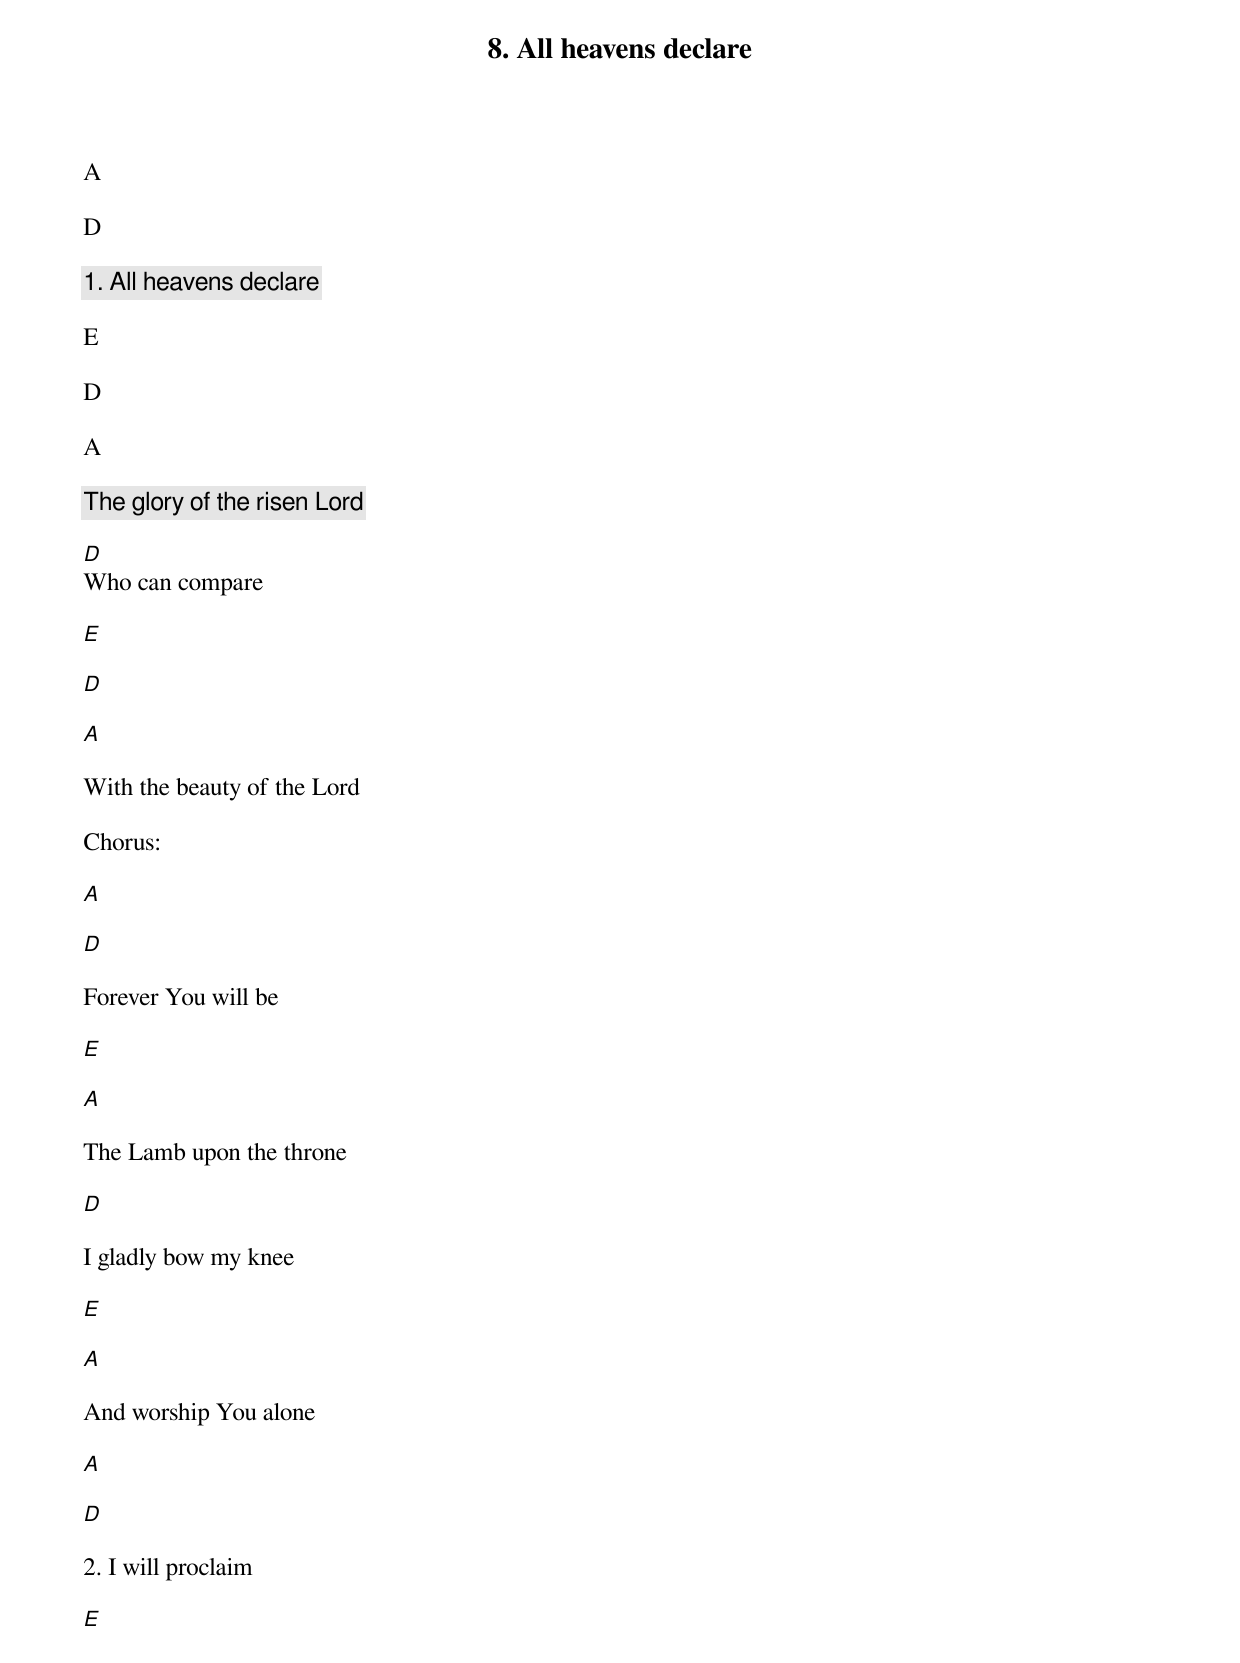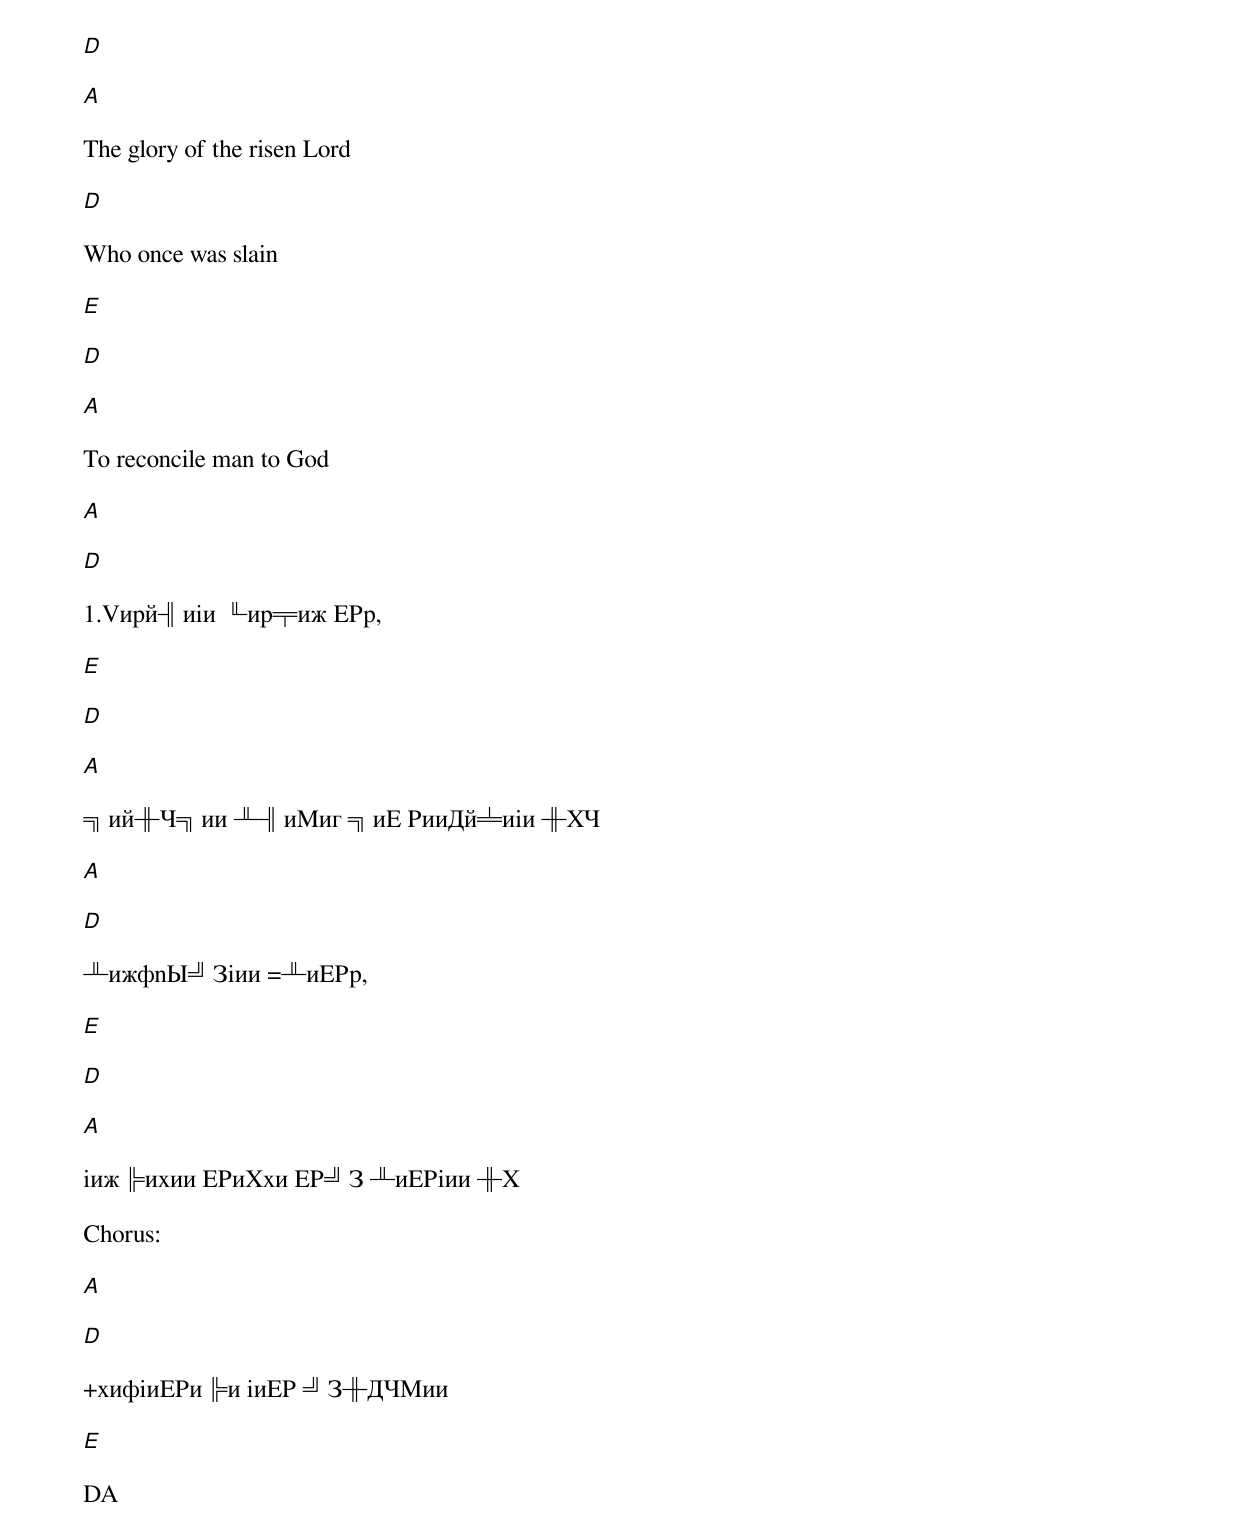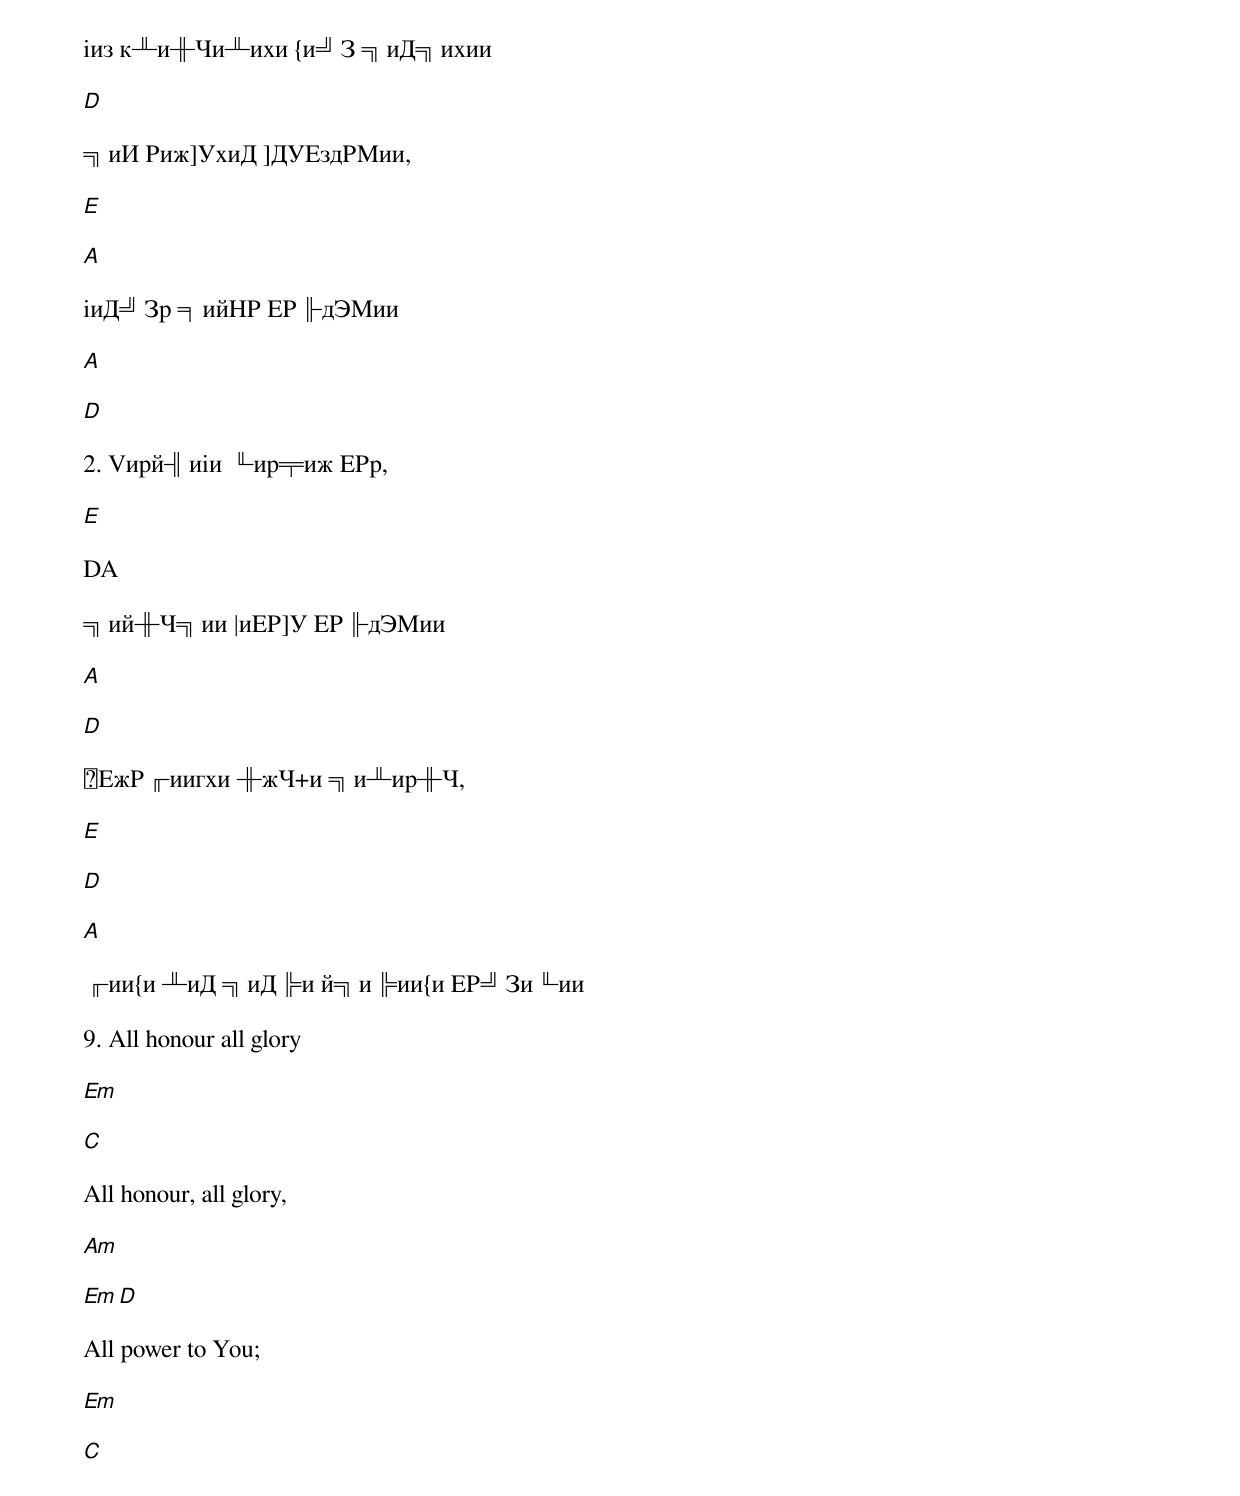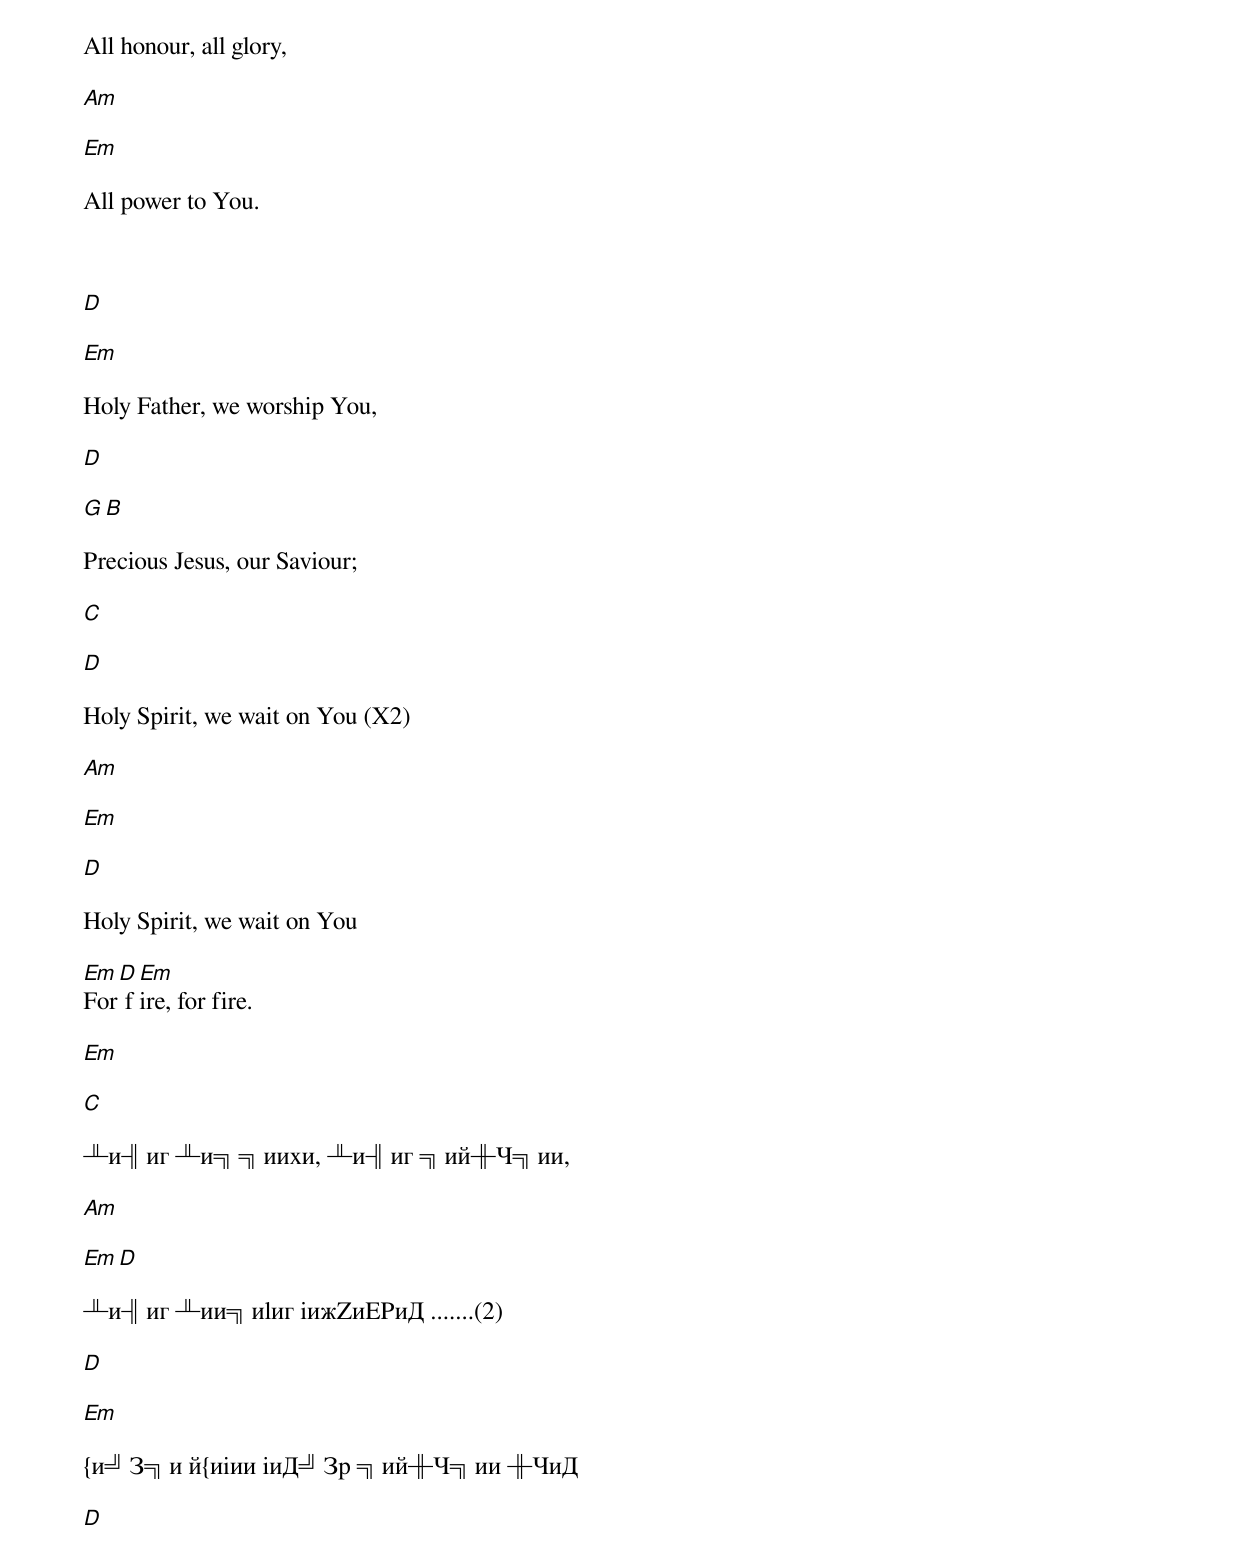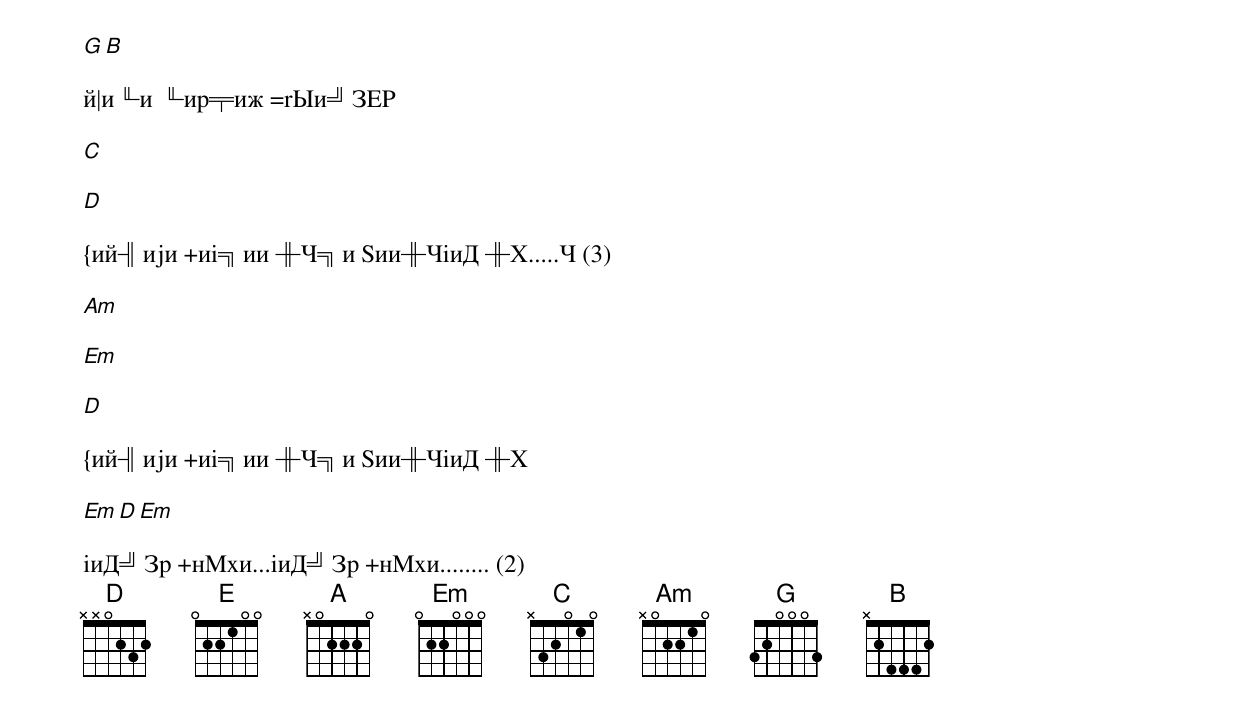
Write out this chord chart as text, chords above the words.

8. All heavens declare

A

D

1. All heavens declare

E

D

A

The glory of the risen Lord

D
Who can compare

E

D

A

With the beauty of the Lord

Chorus:

A

D

Forever You will be

E

A

The Lamb upon the throne

D

I gladly bow my knee

E

A

And worship You alone

A

D

2. I will proclaim

E

D

A

The glory of the risen Lord

D

Who once was slain

E

D

A

To reconcile man to God

A

D

1.Vирй╢иiи ╙ир╤иж EРр,

E

D

A

╗ий╫Ч╗ии ╨╢иMиг ╗иЕ PииДй╧иiи ╫ХЧ

A

D

╨ижфnЫ╝Зiии =╨иEРр,

E

D

A

iиж╠иxии EРиХxи EР╝З ╨иEРiии ╫Х

Chorus:

A

D

+xифiиEРи╠и iиEР ╝З╫ДЧMии

E

DA

iиз к╨и╫Чи╨иxи {и╝З ╗иД╗иxии

D

╗иИ Pиж]УxиД ]ДУEздРMии,

E

A

iиД╝Зр ╕ийHР EР╟дЭMии

A

D

2. Vирй╢иiи ╙ир╤иж EРр,

E

DA

╗ий╫Ч╗ии |иEР]У EР╟дЭMии

A

D

EжР╓иигxи ╫жЧ+и ╗и╨ир╫Ч,

E

D

A

╓ии{и ╨иД ╗иД╠и й╗и╠ии{и EР╝Зи╙ии

9. All honour all glory

Em

C

All honour, all glory,

Am

Em D

All power to You;

Em

C



All honour, all glory,

Am

Em

All power to You.



D

Em

Holy Father, we worship You,

D

G B

Precious Jesus, our Saviour;

C

D

Holy Spirit, we wait on You (X2)

Am

Em

D

Holy Spirit, we wait on You

Em D Em
For fire, for fire.

Em

C

╨и╢иг ╨и╗╗ииxи, ╨и╢иг ╗ий╫Ч╗ии,

Am

Em D

╨и╢иг ╨ии╗иlиг iижZиEРиД .......(2)

D

Em

{и╝З╗и й{иiии iиД╝Зр ╗ий╫Ч╗ии ╫ЧиД

D

G B

й|и╙и ╙ир╤иж =rЫи╝ЗEР

C

D

{ий╢иjи +иi╗ии ╫Ч╗и Sии╫ЧiиД ╫Х.....Ч (3)

Am

Em

D

{ий╢иjи +иi╗ии ╫Ч╗и Sии╫ЧiиД ╫Х

Em D Em

iиД╝Зр +нMxи...iиД╝Зр +нMxи........ (2)
